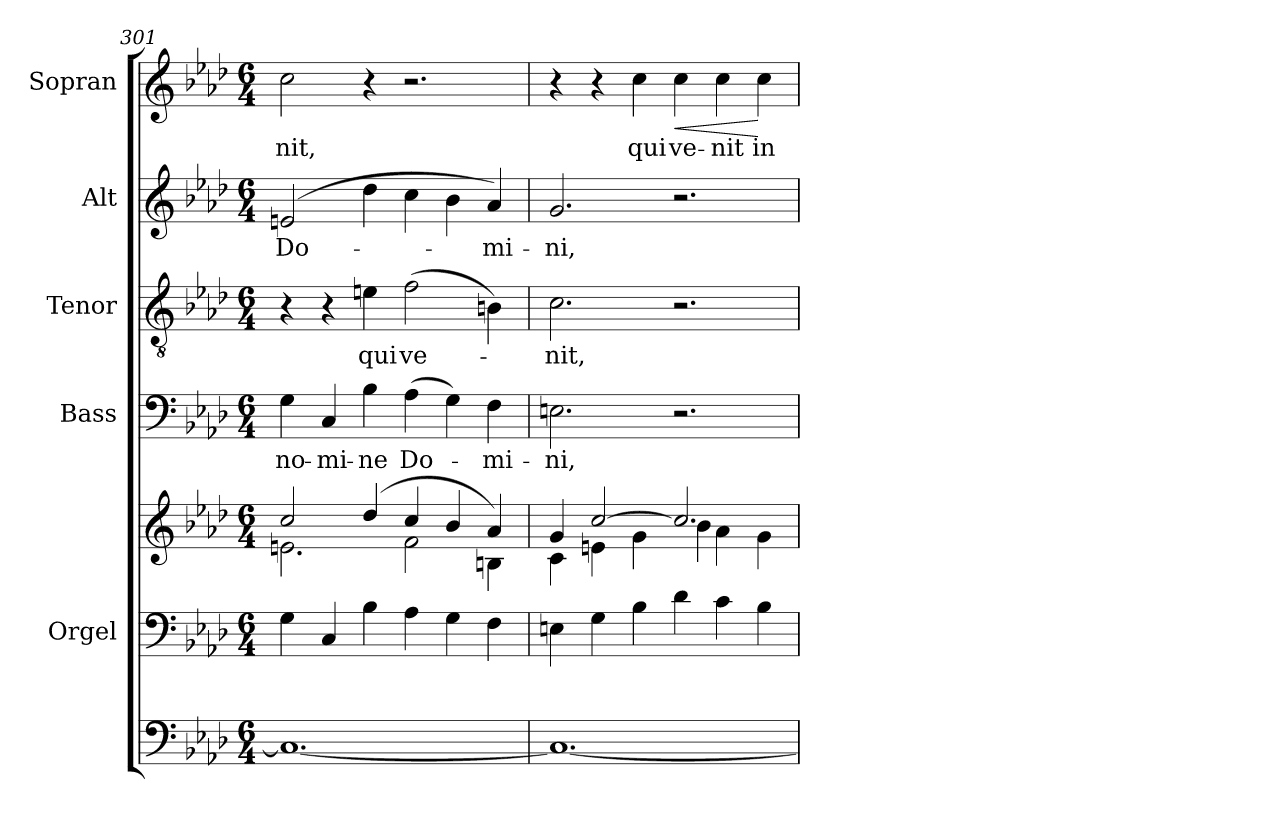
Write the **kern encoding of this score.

**kern	**kern	**kern	**kern	**text	**kern	**text	**kern	**text	**kern	**text	**dynam
*part6	*part5	*part5	*part4	*part4	*part3	*part3	*part2	*part2	*part1	*part1	*part1
*staff7	*staff6	*staff5	*staff4	*staff4	*staff3	*staff3	*staff2	*staff2	*staff1	*staff1	*staff1
*	*I"Orgel	*	*I"Bass	*	*I"Tenor	*	*I"Alt	*	*I"Sopran	*	*
*	*I'Org.	*	*I'B	*	*I'T	*	*I'A	*	*I'S	*	*
*clefF4	*clefF4	*clefG2	*clefF4	*	*clefGv2	*	*clefG2	*	*clefG2	*	*
*ITrd7c12	*	*	*	*	*	*	*	*	*	*	*
*k[b-e-a-d-]	*k[b-e-a-d-]	*k[b-e-a-d-]	*k[b-e-a-d-]	*	*k[b-e-a-d-]	*	*k[b-e-a-d-]	*	*k[b-e-a-d-]	*	*
*A-:	*A-:	*A-:	*A-:	*	*A-:	*	*A-:	*	*A-:	*	*
*M6/4	*M6/4	*M6/4	*M6/4	*	*M6/4	*	*M6/4	*	*M6/4	*	*
=301	=301	=301	=301	=301	=301	=301	=301	=301	=301	=301	=301
*	*	*^	*	*	*	*	*	*	*	*	*
!	!	!	!	!	!LO:LY:b	!	!	!	!LO:LY:b	!	!LO:LY:b	!
1.CC_	4G\	2cc/	2.en\	4G\	no-	4r	.	(2en/	Do-	2cc\	-nit,	.
!	!	!	!	!	!LO:LY:b	!	!	!	!	!	!	!
.	4C/	.	.	4C/	-mi-	4r	.	.	.	.	.	.
!	!	!	!	!	!LO:LY:b	!	!LO:LY:b	!	!	!	!	!
.	4B-\	(4dd-/	.	4B-\	-ne	4en\	qui	4dd-\	.	4r	.	.
!	!	!	!	!	!LO:LY:b	!	!LO:LY:b	!	!	!	!	!
.	4A-\	4cc/	2f\	(>4A-\	Do-	(>2f\	ve-	4cc\	.	2.r	.	.
.	4G\	4b-/	.	4G\)	.	.	.	4b-\	.	.	.	.
!	!	!	!	!	!LO:LY:b	!	!	!	!LO:LY:b	!	!	!
.	4F\	4a-/)	4Bn\	4F\	-mi-	4Bn\)	.	4a-/)	-mi-	.	.	.
=302	=302	=302	=302	=302	=302	=302	=302	=302	=302	=302	=302	=302
!	!	!	!	!	!LO:LY:b	!	!LO:LY:b	!	!LO:LY:b	!	!	!
1.CC_	4En\	4g/	4c\	2.En\	-ni,	2.c\	-nit,	2.g/	-ni,	4r	.	.
.	4G\	[>2cc/	4en\	.	.	.	.	.	.	4r	.	.
!	!	!	!	!	!	!	!	!	!	!	!LO:LY:b	!
.	4B-\	.	4g\	.	.	.	.	.	.	4cc\	qui	.
!	!	!	!	!	!	!	!	!	!	!	!LO:LY:b	!LO:HP:b
.	4d-\	2.cc/]	4b-\	2.r	.	2.r	.	2.r	.	4cc\	ve-	<
!	!	!	!	!	!	!	!	!	!	!	!LO:LY:b	!
.	4c\	.	4a-\	.	.	.	.	.	.	4cc\	-nit	.
!	!	!	!	!	!	!	!	!	!	!	!LO:LY:b	!
.	4B-\	.	4g\	.	.	.	.	.	.	4cc\	in	[
*	*	*v	*v	*	*	*	*	*	*	*	*	*
=	=	=	=	=	=	=	=	=	=	=	=
*-	*-	*-	*-	*-	*-	*-	*-	*-	*-	*-	*-
